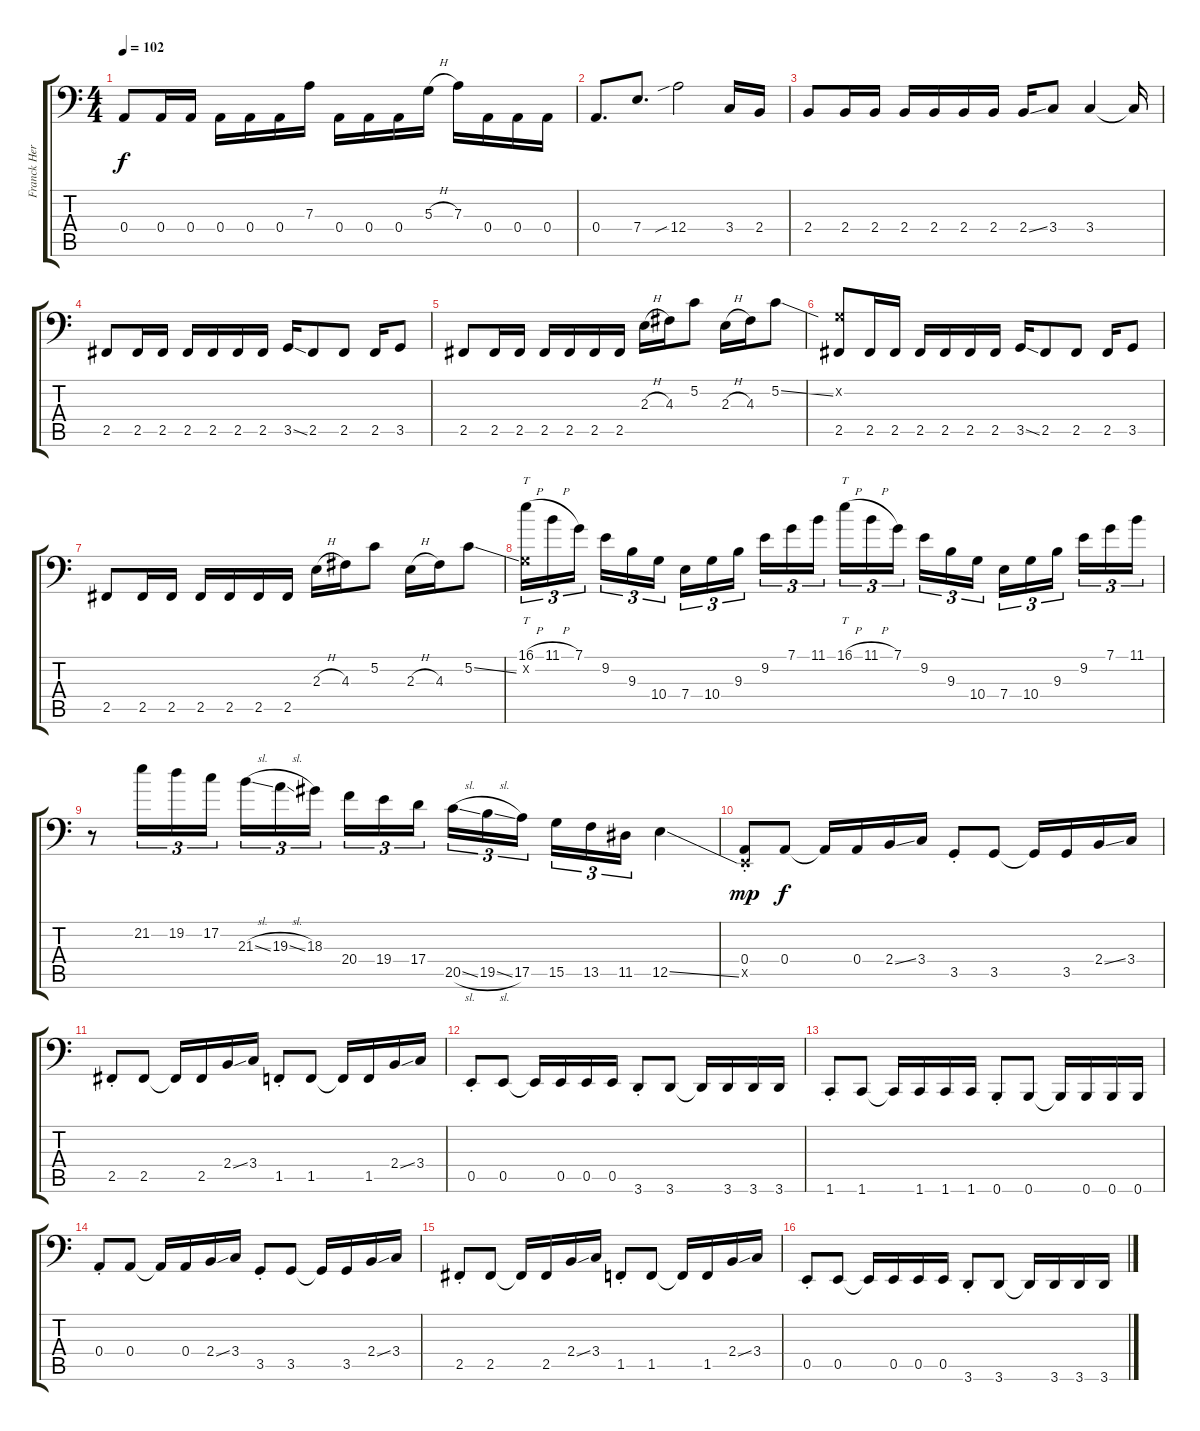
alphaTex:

\track ("Franck Hermanny" "Franck Her") {instrument electricbassfinger}
\staff {score tabs}
\tuning (C3 G2 D2 A1 E1 B0) {hide}
\ts (4 4)
\tempo 102
\clef f4
\ks c
0.4.8{dy f} 0.4.16 0.4.16 0.4.16 0.4.16 0.4.16 7.3.16 0.4.16 0.4.16 0.4.16 5.3{h}.16 7.3.16 0.4.16 0.4.16 0.4.16 |
0.4.8{d} 7.4.8{d} 12.4{sib}.2 3.4.16 2.4.16 |
2.4.8 2.4.16 2.4.16 2.4.16 2.4.16 2.4.16 2.4.16 2.4{ss}.16 3.4.8 3.4.4 3.4{t}.16 |
2.5.8 2.5.16 2.5.16 2.5.16 2.5.16 2.5.16 2.5.16 3.5{ss}.16 2.5.8 2.5.8 2.5.16 3.5.8 |
2.5.8 2.5.16 2.5.16 2.5.16 2.5.16 2.5.16 2.5.16 2.3{h}.16 4.3.16 5.2.8 2.3{h}.16 4.3.16 5.2{ss}.8 |
(0.2{x} 2.5).8 2.5.16 2.5.16 2.5.16 2.5.16 2.5.16 2.5.16 3.5{ss}.16 2.5.8 2.5.8 2.5.16 3.5.8 |
2.5.8 2.5.16 2.5.16 2.5.16 2.5.16 2.5.16 2.5.16 2.3{h}.16 4.3.16 5.2.8 2.3{h}.16 4.3.16 5.2{ss}.8 |
(16.1{h} 0.2{x}).16{tt tu (3 2)} 11.1{h}.16{tu (3 2)} 7.1.16{tu (3 2) beam splitsecondary} 9.2.16{tu (3 2)} 9.3.16{tu (3 2)} 10.4.16{tu (3 2)} 7.4.16{tu (3 2)} 10.4.16{tu (3 2)} 9.3.16{tu (3 2) beam splitsecondary} 9.2.16{tu (3 2)} 7.1.16{tu (3 2)} 11.1.16{tu (3 2)} 16.1{h}.16{tt tu (3 2)} 11.1{h}.16{tu (3 2)} 7.1.16{tu (3 2) beam splitsecondary} 9.2.16{tu (3 2)} 9.3.16{tu (3 2)} 10.4.16{tu (3 2)} 7.4.16{tu (3 2)} 10.4.16{tu (3 2)} 9.3.16{tu (3 2) beam splitsecondary} 9.2.16{tu (3 2)} 7.1.16{tu (3 2)} 11.1.16{tu (3 2)} |
r.8 21.2.16{tu (3 2)} 19.2.16{tu (3 2)} 17.2.16{tu (3 2)} 21.3{sl}.16{tu (3 2)} 19.3{sl}.16{tu (3 2)} 18.3.16{tu (3 2) beam splitsecondary} 20.4.16{tu (3 2)} 19.4.16{tu (3 2)} 17.4.16{tu (3 2)} 20.5{sl}.16{tu (3 2)} 19.5{sl}.16{tu (3 2)} 17.5.16{tu (3 2) beam splitsecondary} 15.5.16{tu (3 2)} 13.5.16{tu (3 2)} 11.5.16{tu (3 2)} 12.5{ss}.4 |
(0.4{st} 0.5{x}).8{dy mp} 0.4.8{dy f} 0.4{t}.16 0.4.16 2.4{ss}.16 3.4.16 3.5{st}.8 3.5.8 3.5{t}.16 3.5.16 2.4{ss}.16 3.4.16 |
2.5{st}.8 2.5.8 2.5{t}.16 2.5.16 2.4{ss}.16 3.4.16 1.5{st}.8 1.5.8 1.5{t}.16 1.5.16 2.4{ss}.16 3.4.16 |
0.5{st}.8 0.5.8 0.5{t}.16 0.5.16 0.5.16 0.5.16 3.6{st}.8 3.6.8 3.6{t}.16 3.6.16 3.6.16 3.6.16 |
1.6{st}.8 1.6.8 1.6{t}.16 1.6.16 1.6.16 1.6.16 0.6{st}.8 0.6.8 0.6{t}.16 0.6.16 0.6.16 0.6.16 |
0.4{st}.8 0.4.8 0.4{t}.16 0.4.16 2.4{ss}.16 3.4.16 3.5{st}.8 3.5.8 3.5{t}.16 3.5.16 2.4{ss}.16 3.4.16 |
2.5{st}.8 2.5.8 2.5{t}.16 2.5.16 2.4{ss}.16 3.4.16 1.5{st}.8 1.5.8 1.5{t}.16 1.5.16 2.4{ss}.16 3.4.16 |
0.5{st}.8 0.5.8 0.5{t}.16 0.5.16 0.5.16 0.5.16 3.6{st}.8 3.6.8 3.6{t}.16 3.6.16 3.6.16 3.6.16
